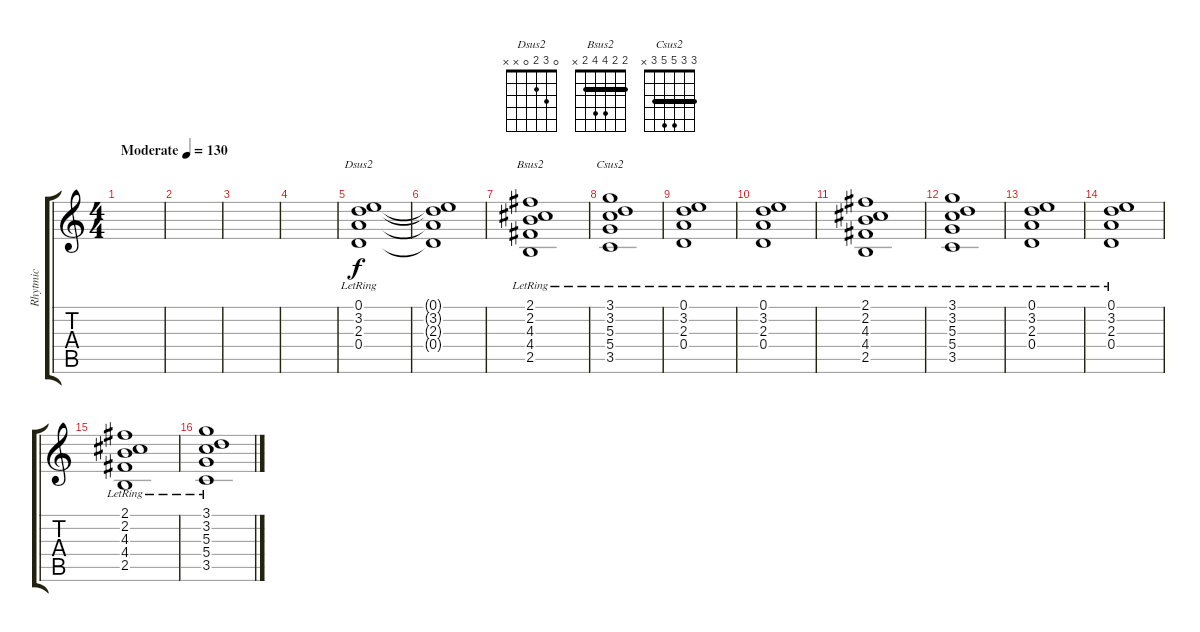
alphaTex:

\track ("Rhytmic" "Rhytmic") {instrument acousticguitarsteel}
\staff {score tabs}
\tuning (E4 B3 G3 D3 A2 E2) {hide}
\chord ("Dsus2" 0 3 2 0 x x)
\chord ("Bsus2" 2 2 4 4 2 x) {barre 2}
\chord ("Csus2" 3 3 5 5 3 x) {barre 3}
\ts (4 4)
\tempo (130 "Moderate")
\clef g2
\ks c
|
|
|
|
(0.1{lr} 3.2{lr} 2.3{lr} 0.4{lr}).1{ch "Dsus2"} |
(0.1{t} 3.2{t} 2.3{t} 0.4{t}).1 |
(2.1{lr} 2.2{lr} 4.3{lr} 4.4{lr} 2.5{lr}).1{ch "Bsus2"} |
(3.1{lr} 3.2{lr} 5.3{lr} 5.4{lr} 3.5{lr}).1{ch "Csus2"} |
(0.1{lr} 3.2{lr} 2.3{lr} 0.4{lr}).1 |
(0.1{lr} 3.2{lr} 2.3{lr} 0.4{lr}).1 |
(2.1{lr} 2.2{lr} 4.3{lr} 4.4{lr} 2.5{lr}).1 |
(3.1{lr} 3.2{lr} 5.3{lr} 5.4{lr} 3.5{lr}).1 |
(0.1{lr} 3.2{lr} 2.3{lr} 0.4{lr}).1 |
(0.1{lr} 3.2{lr} 2.3{lr} 0.4{lr}).1 |
(2.1{lr} 2.2{lr} 4.3{lr} 4.4{lr} 2.5{lr}).1 |
(3.1{lr} 3.2{lr} 5.3{lr} 5.4{lr} 3.5{lr}).1
